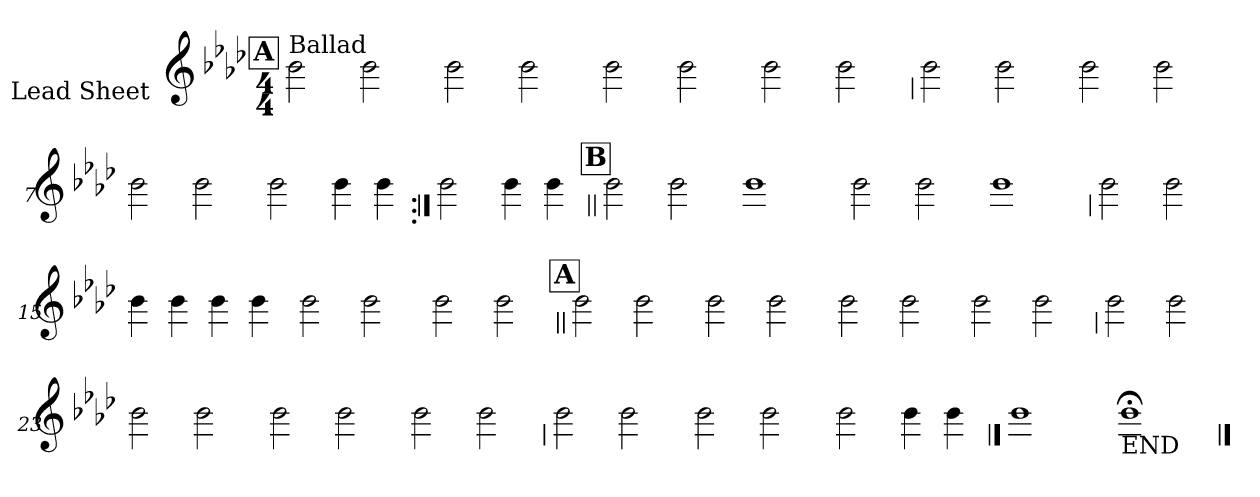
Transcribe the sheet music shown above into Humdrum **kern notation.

**kern
*part1
*staff1
*I"Lead Sheet
*stria0
*clefG2
*k[b-e-a-d-]
*A-:
*M4/4
!!LO:REH:place=s1:a:t=A
=1||
!LO:TX:a:t=Ballad
2b-
2b-
=2-
2b-
2b-
=3-
2b-
2b-
=4-
2b-
2b-
!!LO:LB:g=z
=5
2b-
2b-
=6-
2b-
2b-
=7-
2b-
2b-
=8-
2b-
4b-
4b-
!!LO:LB:g=z
=9:|!
2b-
4b-
4b-
!!LO:LB:g=z
!!LO:REH:place=s1:a:t=B
=10||
2b-
2b-
=11-
1b-
=12-
2b-
2b-
=13-
1b-
!!LO:LB:g=z
=14
2b-
2b-
=15-
4b-
4b-
4b-
4b-
=16-
2b-
2b-
=17-
2b-
2b-
!!LO:LB:g=z
!!LO:REH:place=s1:a:t=A
=18||
2b-
2b-
=19-
2b-
2b-
=20-
2b-
2b-
=21-
2b-
2b-
!!LO:LB:g=z
=22
2b-
2b-
=23-
2b-
2b-
=24-
2b-
2b-
=25-
2b-
2b-
!!LO:LB:g=z
=26
2b-
2b-
=27-
2b-
2b-
=28-
2b-
4b-
4b-
!!LO:LB:g=z
==29
1b-
=30-
!LO:TX:b:t=END
1b-;
==
*-
